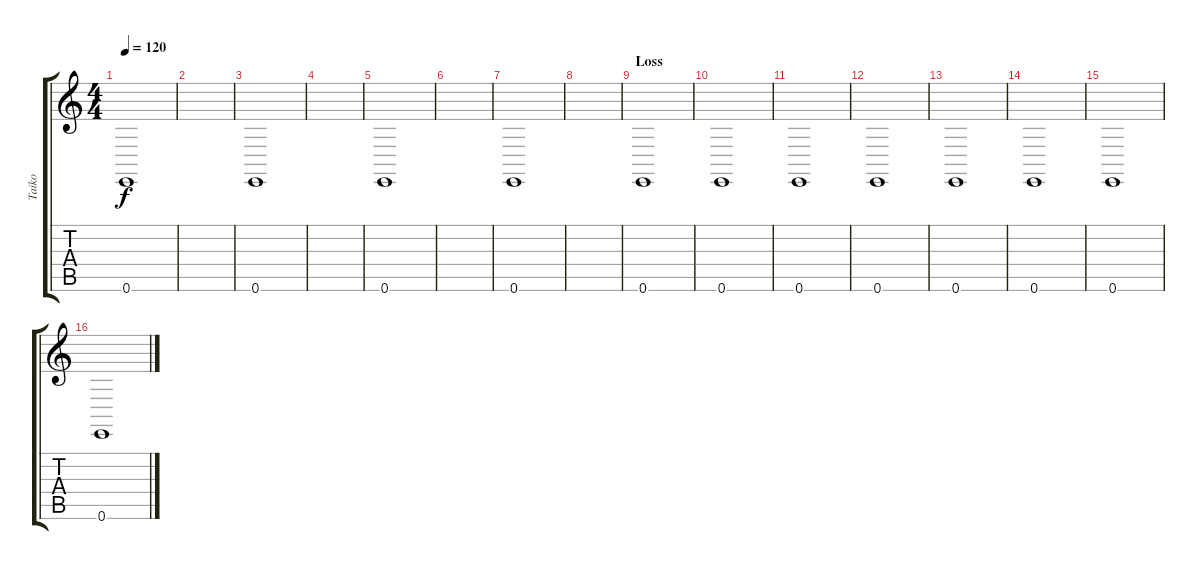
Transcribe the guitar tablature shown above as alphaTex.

\track ("Taiko" "Taiko") {instrument taikodrum}
\staff {score tabs}
\tuning (E4 B3 G3 D3 A2 E2) {hide}
\ts (4 4)
\tempo 120
\clef g2
\ks c
0.6.1{dy f} |
|
0.6.1 |
|
0.6.1 |
|
0.6.1 |
|
\section ("" "Loss")
0.6.1 |
0.6.1 |
0.6.1 |
0.6.1 |
0.6.1 |
0.6.1 |
0.6.1 |
0.6.1
